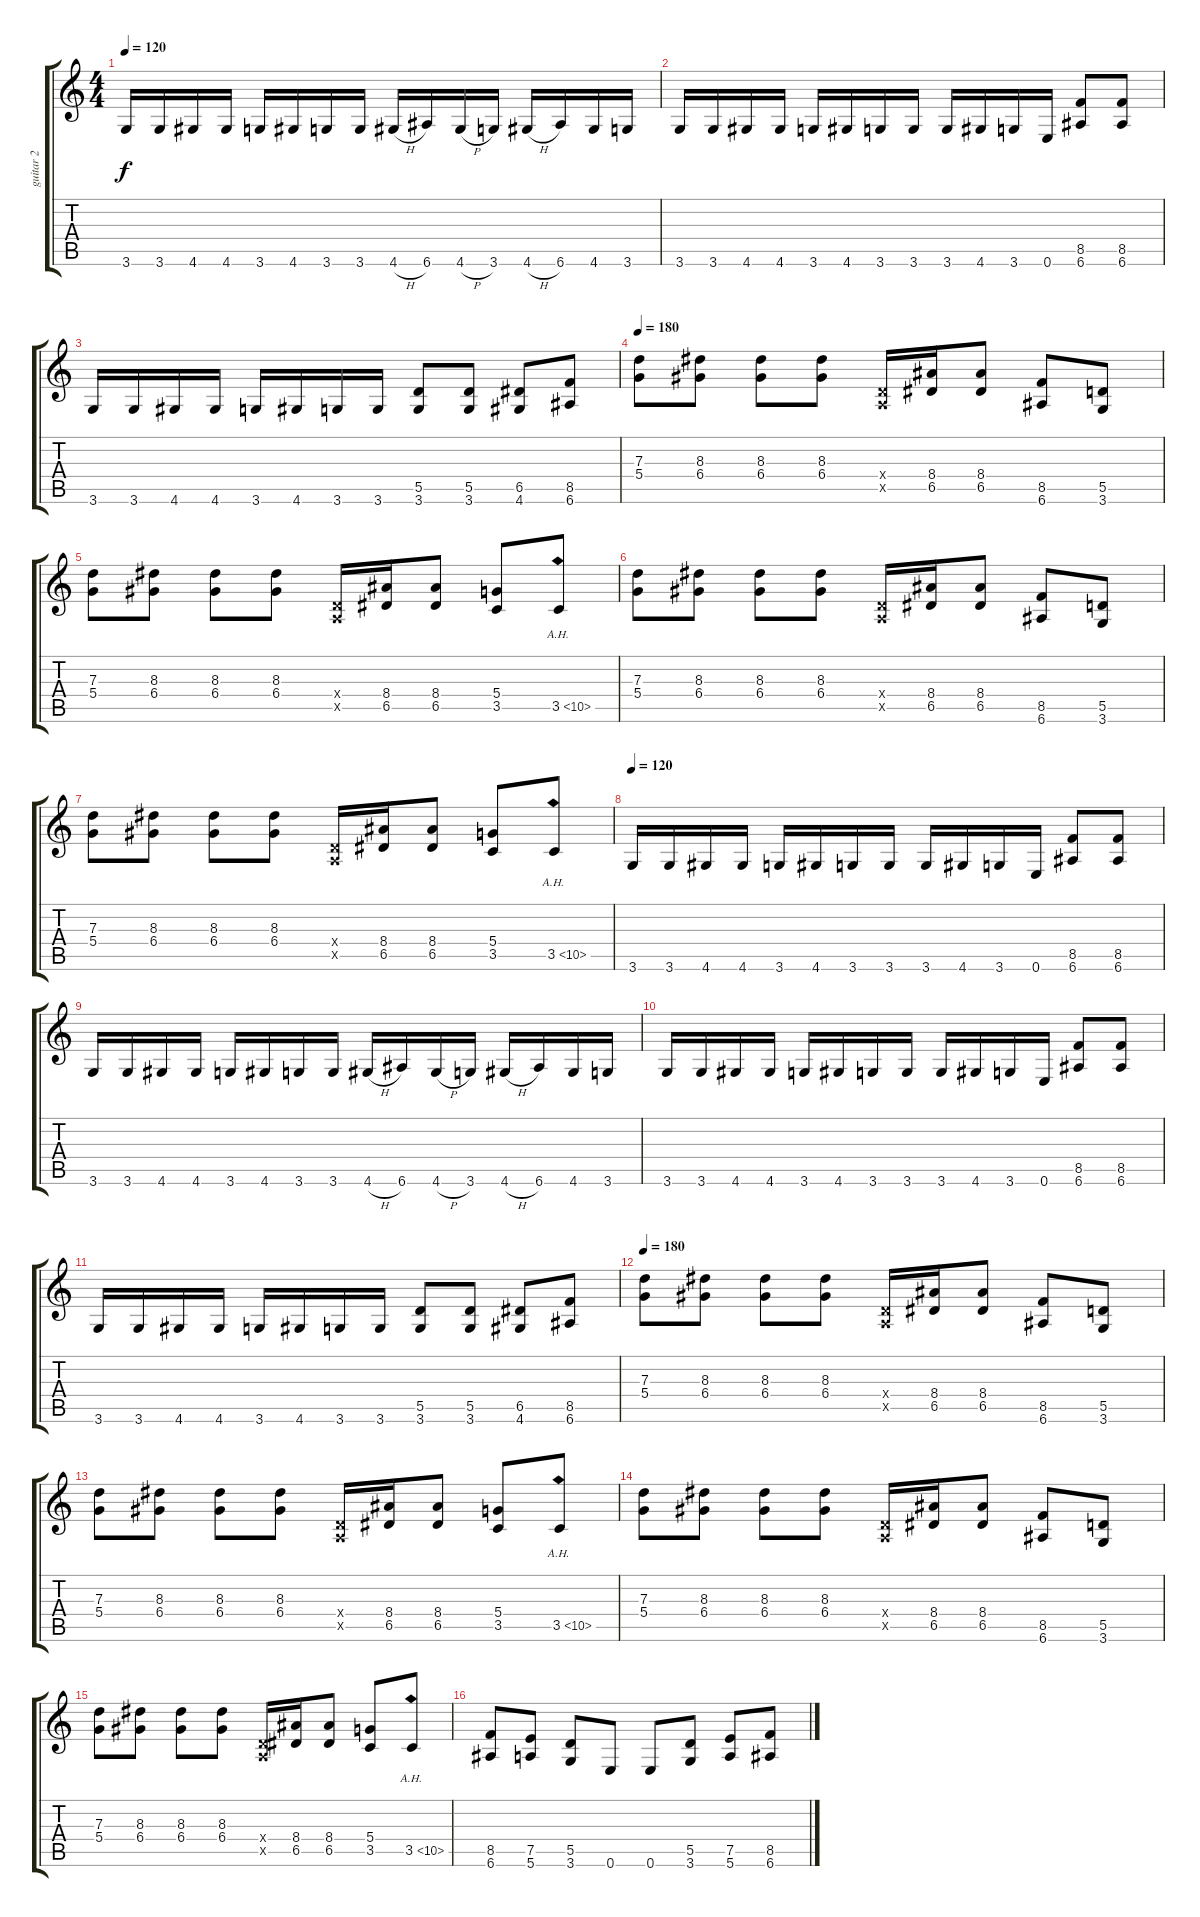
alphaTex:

\track ("guitar 2" "guitar 2") {instrument distortionguitar}
\staff {score tabs}
\tuning (E4 B3 G3 D3 A2 E2) {hide}
\ts (4 4)
\tempo 120
\clef g2
\ks c
3.6.16{dy f} 3.6.16 4.6.16 4.6.16 3.6.16 4.6.16 3.6.16 3.6.16 4.6{h}.16 6.6.16 4.6{h}.16 3.6.16 4.6{h}.16 6.6.16 4.6.16 3.6.16 |
3.6.16 3.6.16 4.6.16 4.6.16 3.6.16 4.6.16 3.6.16 3.6.16 3.6.16 4.6.16 3.6.16 0.6.16 (8.5 6.6).8 (8.5 6.6).8 |
3.6.16 3.6.16 4.6.16 4.6.16 3.6.16 4.6.16 3.6.16 3.6.16 (5.5 3.6).8 (5.5 3.6).8 (6.5 4.6).8 (8.5 6.6).8 |
\tempo 180
(7.3 5.4).8 (8.3 6.4).8 (8.3 6.4).8 (8.3 6.4).8 (0.4{x} 0.5{x}).16 (8.4 6.5).16 (8.4 6.5).8 (8.5 6.6).8 (5.5 3.6).8 |
(7.3 5.4).8 (8.3 6.4).8 (8.3 6.4).8 (8.3 6.4).8 (0.4{x} 0.5{x}).16 (8.4 6.5).16 (8.4 6.5).8 (5.4 3.5).8 3.5{ah 7}.8 |
(7.3 5.4).8 (8.3 6.4).8 (8.3 6.4).8 (8.3 6.4).8 (0.4{x} 0.5{x}).16 (8.4 6.5).16 (8.4 6.5).8 (8.5 6.6).8 (5.5 3.6).8 |
(7.3 5.4).8 (8.3 6.4).8 (8.3 6.4).8 (8.3 6.4).8 (0.4{x} 0.5{x}).16 (8.4 6.5).16 (8.4 6.5).8 (5.4 3.5).8 3.5{ah 7}.8 |
\tempo 120
3.6.16 3.6.16 4.6.16 4.6.16 3.6.16 4.6.16 3.6.16 3.6.16 3.6.16 4.6.16 3.6.16 0.6.16 (8.5 6.6).8 (8.5 6.6).8 |
3.6.16 3.6.16 4.6.16 4.6.16 3.6.16 4.6.16 3.6.16 3.6.16 4.6{h}.16 6.6.16 4.6{h}.16 3.6.16 4.6{h}.16 6.6.16 4.6.16 3.6.16 |
3.6.16 3.6.16 4.6.16 4.6.16 3.6.16 4.6.16 3.6.16 3.6.16 3.6.16 4.6.16 3.6.16 0.6.16 (8.5 6.6).8 (8.5 6.6).8 |
3.6.16 3.6.16 4.6.16 4.6.16 3.6.16 4.6.16 3.6.16 3.6.16 (5.5 3.6).8 (5.5 3.6).8 (6.5 4.6).8 (8.5 6.6).8 |
\tempo 180
(7.3 5.4).8 (8.3 6.4).8 (8.3 6.4).8 (8.3 6.4).8 (0.4{x} 0.5{x}).16 (8.4 6.5).16 (8.4 6.5).8 (8.5 6.6).8 (5.5 3.6).8 |
(7.3 5.4).8 (8.3 6.4).8 (8.3 6.4).8 (8.3 6.4).8 (0.4{x} 0.5{x}).16 (8.4 6.5).16 (8.4 6.5).8 (5.4 3.5).8 3.5{ah 7}.8 |
(7.3 5.4).8 (8.3 6.4).8 (8.3 6.4).8 (8.3 6.4).8 (0.4{x} 0.5{x}).16 (8.4 6.5).16 (8.4 6.5).8 (8.5 6.6).8 (5.5 3.6).8 |
(7.3 5.4).8 (8.3 6.4).8 (8.3 6.4).8 (8.3 6.4).8 (0.4{x} 0.5{x}).16 (8.4 6.5).16 (8.4 6.5).8 (5.4 3.5).8 3.5{ah 7}.8 |
(8.5 6.6).8 (7.5 5.6).8 (5.5 3.6).8 0.6.8 0.6.8 (5.5 3.6).8 (7.5 5.6).8 (8.5 6.6).8
